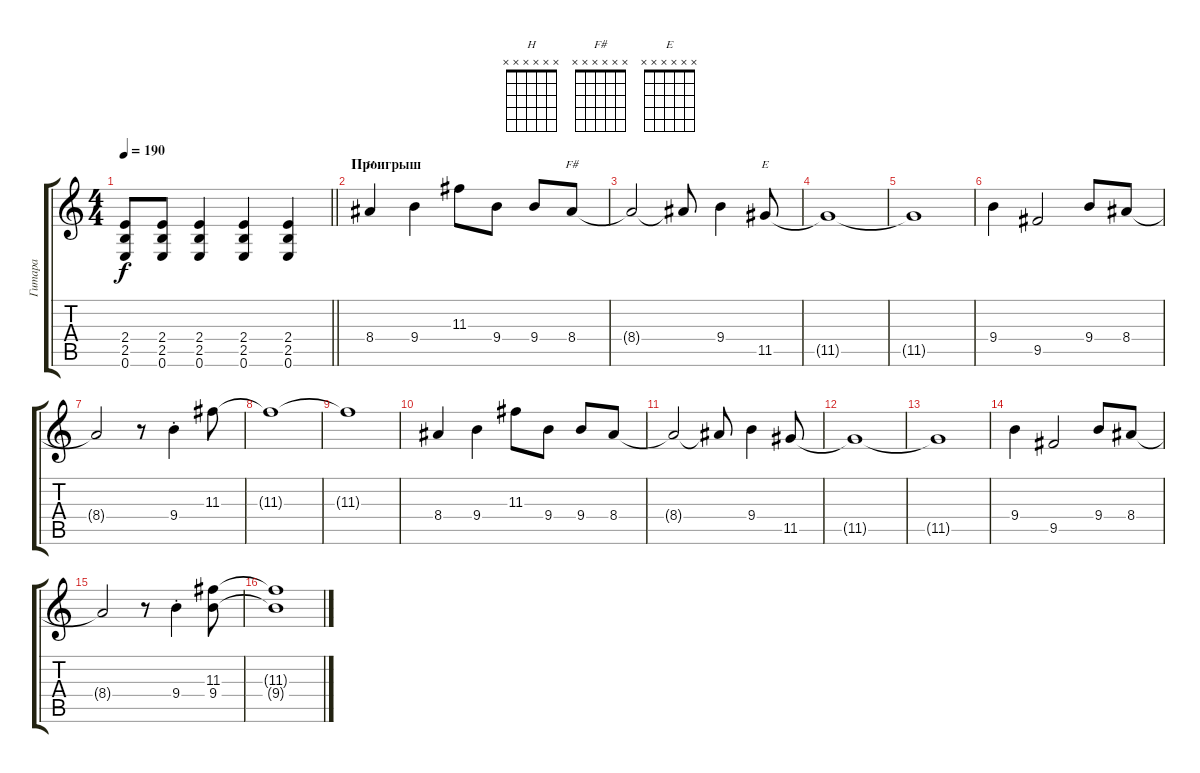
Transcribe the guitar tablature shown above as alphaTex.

\track ("Гитара" "Гитара") {instrument distortionguitar}
\staff {score tabs}
\tuning (E4 B3 G3 D3 A2 E2) {hide}
\chord ("H" x x x x x x)
\chord ("F#" x x x x x x)
\chord ("E" x x x x x x)
\ts (4 4)
\tempo 190
\clef g2
\barLineRight lightlight
\ks c
(2.4{t} 2.5{t} 0.6{t}).8{dy f} (2.4 2.5 0.6).8 (2.4 2.5 0.6).4 (2.4 2.5 0.6).4 (2.4 2.5 0.6).4 |
\section ("" "Проигрыш")
8.4.4{ch "H"} 9.4.4 11.3.8 9.4.8 9.4.8 8.4.8{ch "F#"} |
8.4{t}.2 8.4{t}.8 9.4.4 11.5.8{ch "E"} |
11.5{t}.1 |
11.5{t}.1 |
9.4.4 9.5.2 9.4.8 8.4.8 |
8.4{t}.2 r.8 9.4{st}.4 11.3.8 |
11.3{t}.1 |
11.3{t}.1 |
8.4.4 9.4.4 11.3.8 9.4.8 9.4.8 8.4.8 |
8.4{t}.2 8.4{t}.8 9.4.4 11.5.8 |
11.5{t}.1 |
11.5{t}.1 |
9.4.4 9.5.2 9.4.8 8.4.8 |
8.4{t}.2 r.8 9.4{st}.4 (11.3 9.4).8 |
(11.3{t} 9.4{t}).1
